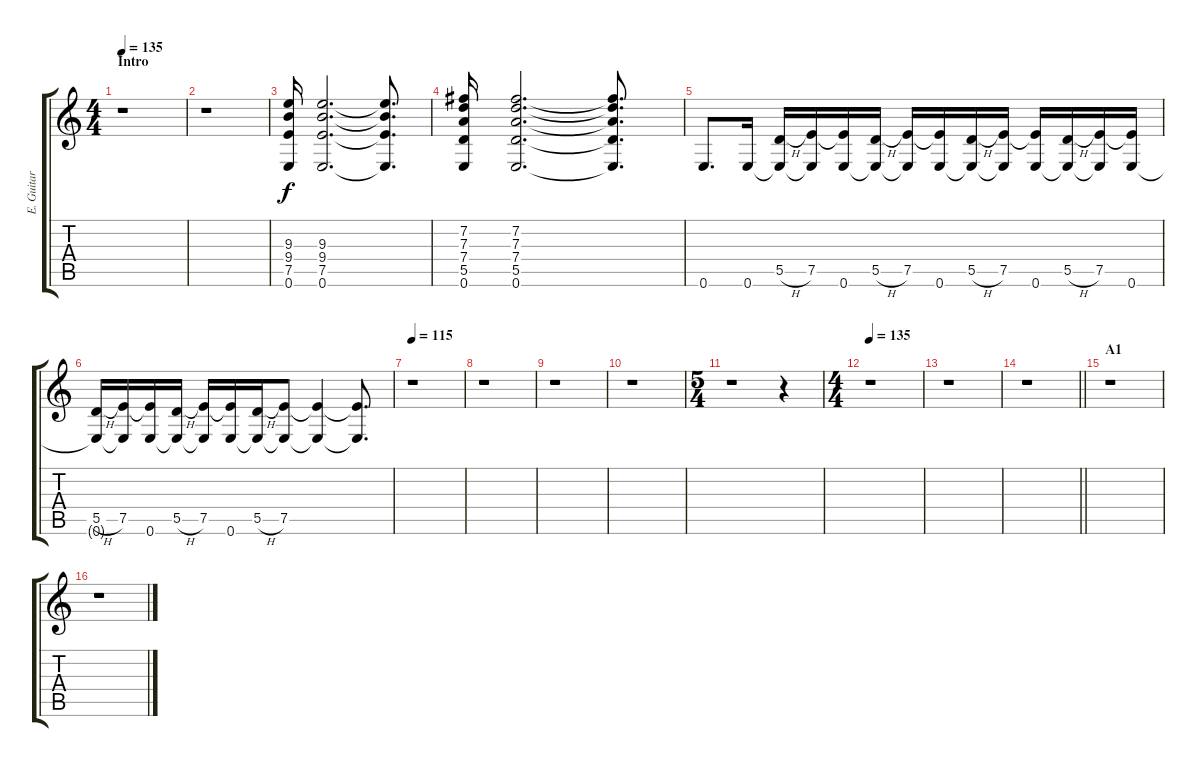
\track ("E. Guitar 3 Echo 1" "E. Guitar ") {instrument distortionguitar}
\staff {score tabs}
\tuning (E4 B3 G3 D3 A2 E2) {hide}
\ts (4 4)
\section ("" "Intro")
\tempo 135
\tempo 100
\tempo 135
\clef g2
\ks c
r.1{dy f instrument distortionguitar} |
r.1 |
(9.3 9.4 7.5 0.6).16 (9.3 9.4 7.5 0.6).2{d} (9.3{t} 9.4{t} 7.5{t} 0.6{t}).8{d} |
(7.2 7.3 7.4 5.5 0.6).16 (7.2 7.3 7.4 5.5 0.6).2{d} (7.2{t} 7.3{t} 7.4{t} 5.5{t} 0.6{t}).8{d} |
0.6.8{d} 0.6.16 (5.5{h} 0.6{t}).16 (7.5 0.6{t}).16 (7.5{t} 0.6).16 (5.5{h} 0.6{t}).16 (7.5 0.6{t}).16 (7.5{t} 0.6).16 (5.5{h} 0.6{t}).16 (7.5 0.6{t}).16 (7.5{t} 0.6).16 (5.5{h} 0.6{t}).16 (7.5 0.6{t}).16 (7.5{t} 0.6).16 |
(5.5{h} 0.6{t}).16 (7.5 0.6{t}).16 (7.5{t} 0.6).16 (5.5{h} 0.6{t}).16 (7.5 0.6{t}).16 (7.5{t} 0.6).16 (5.5{h} 0.6{t}).16 (7.5 0.6{t}).8 (7.5{t} 0.6{t}).4 (7.5{t} 0.6{t}).8{d} |
\tempo 115
r.1 |
r.1 |
r.1 |
r.1 |
\ts (5 4)
r.1 r.4 |
\ts (4 4)
\tempo 135
r.1 |
r.1 |
\barLineRight lightlight
r.1 |
\section ("" "A1")
r.1 |
r.1
